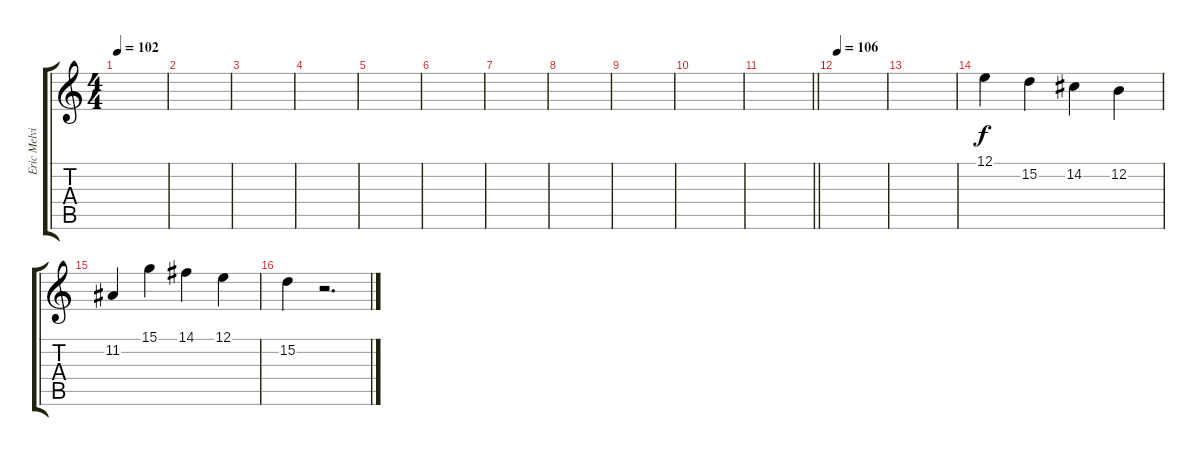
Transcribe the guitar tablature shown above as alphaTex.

\track ("Eric Melvin" "Eric Melvi") {instrument vibraphone}
\staff {score tabs}
\tuning (E4 B3 G3 D3 A2 E2) {hide}
\ts (4 4)
\tempo 102
\clef g2
\ks c
|
|
|
|
|
|
|
|
|
|
\barLineRight lightlight
|
\section ("" "")
\tempo 106
|
|
12.1.4 15.2.4 14.2.4 12.2.4 |
11.2.4 15.1.4 14.1.4 12.1.4 |
15.2.4 r.2{d}
